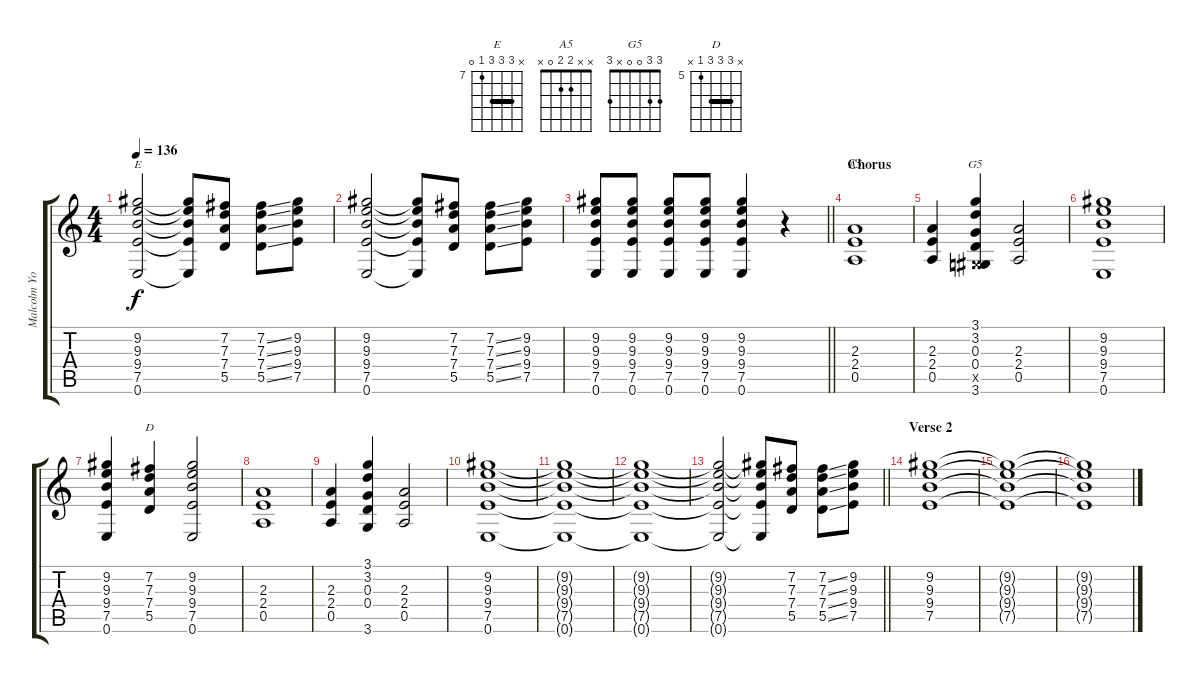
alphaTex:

\track ("Malcolm Young" "Malcolm Yo") {instrument overdrivenguitar}
\staff {score tabs}
\tuning (E4 B3 G3 D3 A2 E2) {hide}
\chord ("E" x 9 9 9 7 0) {firstfret 7 barre 9}
\chord ("A5" x x 2 2 0 x)
\chord ("G5" 3 3 0 0 x 3)
\chord ("D" x 7 7 7 5 x) {firstfret 5 barre 7}
\ts (4 4)
\tempo 136
\clef g2
\ks c
(9.2 9.3 9.4 7.5 0.6).2{ch "E" dy f} (9.2{t} 9.3{t} 9.4{t} 7.5{t} 0.6{t}).8 (7.2 7.3 7.4 5.5).8 (7.2{ss} 7.3{ss} 7.4{ss} 5.5{ss}).8 (9.2 9.3 9.4 7.5).8 |
(9.2 9.3 9.4 7.5 0.6).2 (9.2{t} 9.3{t} 9.4{t} 7.5{t} 0.6{t}).8 (7.2 7.3 7.4 5.5).8 (7.2{ss} 7.3{ss} 7.4{ss} 5.5{ss}).8 (9.2 9.3 9.4 7.5).8 |
\barLineRight lightlight
(9.2 9.3 9.4 7.5 0.6).8 (9.2 9.3 9.4 7.5 0.6).8 (9.2 9.3 9.4 7.5 0.6).8 (9.2 9.3 9.4 7.5 0.6).8 (9.2 9.3 9.4 7.5 0.6).4 r.4 |
\section ("" "Chorus")
(2.3 2.4 0.5).1{ch "A5"} |
(2.3 2.4 0.5).4 (3.1 3.2 0.3 0.4 -1.5{x} 3.6).4{ch "G5"} (2.3 2.4 0.5).2 |
(9.2 9.3 9.4 7.5 0.6).1 |
(9.2 9.3 9.4 7.5 0.6).4 (7.2 7.3 7.4 5.5).4{ch "D"} (9.2 9.3 9.4 7.5 0.6).2 |
(2.3 2.4 0.5).1 |
(2.3 2.4 0.5).4 (3.1 3.2 0.3 0.4 3.6).4 (2.3 2.4 0.5).2 |
(9.2 9.3 9.4 7.5 0.6).1 |
(9.2{t} 9.3{t} 9.4{t} 7.5{t} 0.6{t}).1 |
(9.2{t} 9.3{t} 9.4{t} 7.5{t} 0.6{t}).1 |
\barLineRight lightlight
(9.2{t} 9.3{t} 9.4{t} 7.5{t} 0.6{t}).2 (9.2{t} 9.3{t} 9.4{t} 7.5{t} 0.6{t}).8 (7.2 7.3 7.4 5.5).8 (7.2{ss} 7.3{ss} 7.4{ss} 5.5{ss}).8 (9.2 9.3 9.4 7.5).8 |
\section ("" "Verse 2")
(9.2 9.3 9.4 7.5).1 |
(9.2{t} 9.3{t} 9.4{t} 7.5{t}).1 |
(9.2{t} 9.3{t} 9.4{t} 7.5{t}).1
